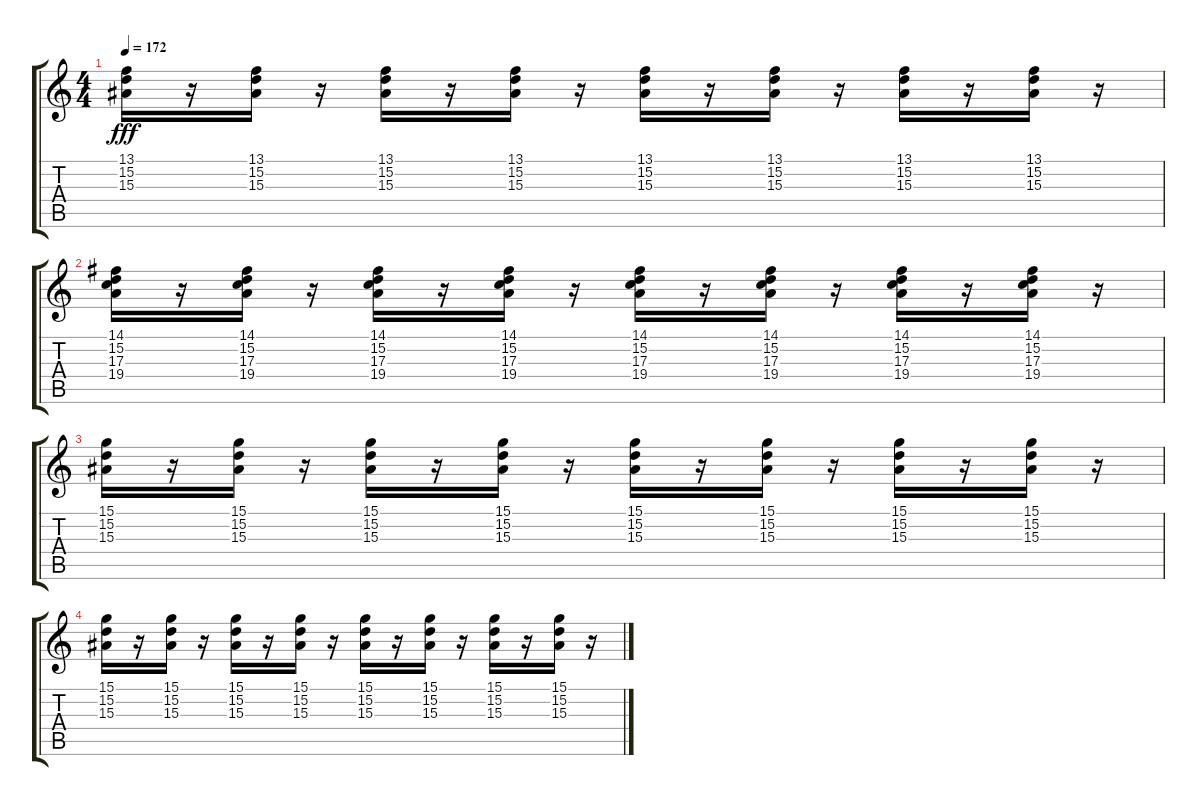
\track "" {instrument acousticgrandpiano}
\staff {score tabs}
\tuning (E4 B3 G3 D3 A2 E2) {hide}
\ts (4 4)
\tempo 172
\clef g2
\ks c
(13.1 15.2 15.3).16{dy fff} r.16 (13.1 15.2 15.3).16 r.16 (13.1 15.2 15.3).16 r.16 (13.1 15.2 15.3).16 r.16 (13.1 15.2 15.3).16 r.16 (13.1 15.2 15.3).16 r.16 (13.1 15.2 15.3).16 r.16 (13.1 15.2 15.3).16 r.16 |
(14.1 15.2 17.3 19.4).16 r.16 (14.1 15.2 17.3 19.4).16 r.16 (14.1 15.2 17.3 19.4).16 r.16 (14.1 15.2 17.3 19.4).16 r.16 (14.1 15.2 17.3 19.4).16 r.16 (14.1 15.2 17.3 19.4).16 r.16 (14.1 15.2 17.3 19.4).16 r.16 (14.1 15.2 17.3 19.4).16 r.16 |
(15.1 15.2 15.3).16 r.16 (15.1 15.2 15.3).16 r.16 (15.1 15.2 15.3).16 r.16 (15.1 15.2 15.3).16 r.16 (15.1 15.2 15.3).16 r.16 (15.1 15.2 15.3).16 r.16 (15.1 15.2 15.3).16 r.16 (15.1 15.2 15.3).16 r.16 |
(15.1 15.2 15.3).16 r.16 (15.1 15.2 15.3).16 r.16 (15.1 15.2 15.3).16 r.16 (15.1 15.2 15.3).16 r.16 (15.1 15.2 15.3).16 r.16 (15.1 15.2 15.3).16 r.16 (15.1 15.2 15.3).16 r.16 (15.1 15.2 15.3).16 r.16
